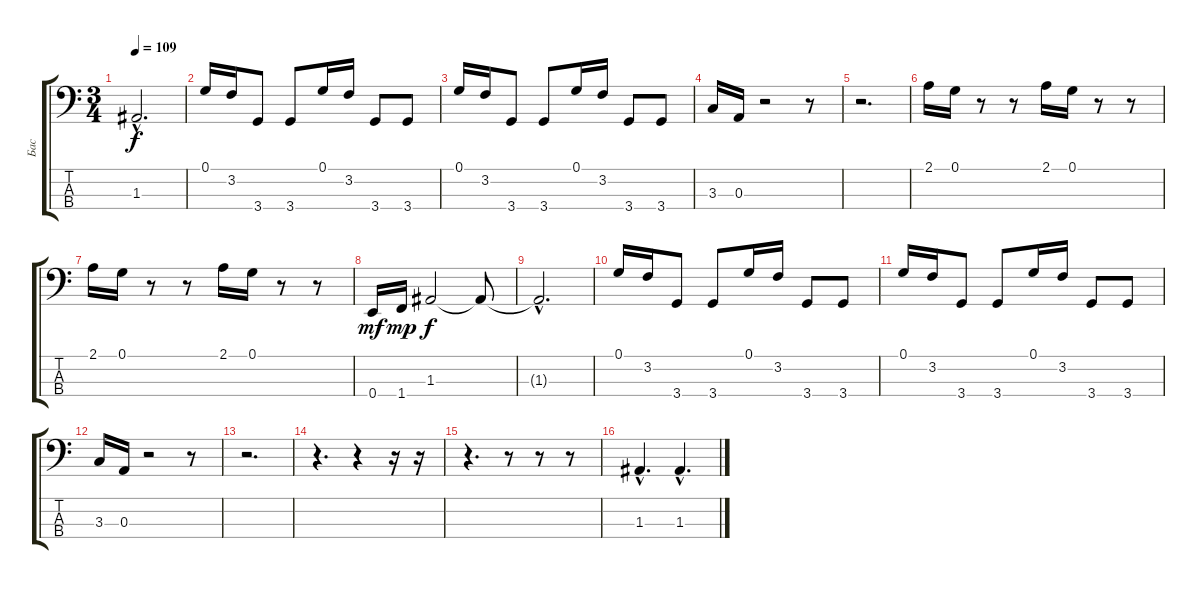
\track ("Бас" "Бас") {instrument electricbassfinger}
\staff {score tabs}
\tuning (G2 D2 A1 E1) {hide}
\ts (3 4)
\tempo 109
\clef f4
\ks c
1.3{hac t}.2{d dy f} |
0.1.16 3.2.16 3.4.8 3.4.8 0.1.16 3.2.16 3.4.8 3.4.8 |
0.1.16 3.2.16 3.4.8 3.4.8 0.1.16 3.2.16 3.4.8 3.4.8 |
3.3.16 0.3.16 r.2 r.8 |
r.2{d} |
2.1.16 0.1.16 r.8 r.8 2.1.16 0.1.16 r.8 r.8 |
2.1.16 0.1.16 r.8 r.8 2.1.16 0.1.16 r.8 r.8 |
0.4.16{dy mf} 1.4.16{dy mp} 1.3.2{dy f} 1.3{t}.8 |
1.3{hac t}.2{d} |
0.1.16 3.2.16 3.4.8 3.4.8 0.1.16 3.2.16 3.4.8 3.4.8 |
0.1.16 3.2.16 3.4.8 3.4.8 0.1.16 3.2.16 3.4.8 3.4.8 |
3.3.16 0.3.16 r.2 r.8 |
r.2{d} |
r.4{d} r.4 r.16 r.16 |
r.4{d} r.8 r.8 r.8 |
1.3{hac}.4{d} 1.3{hac}.4{d}
